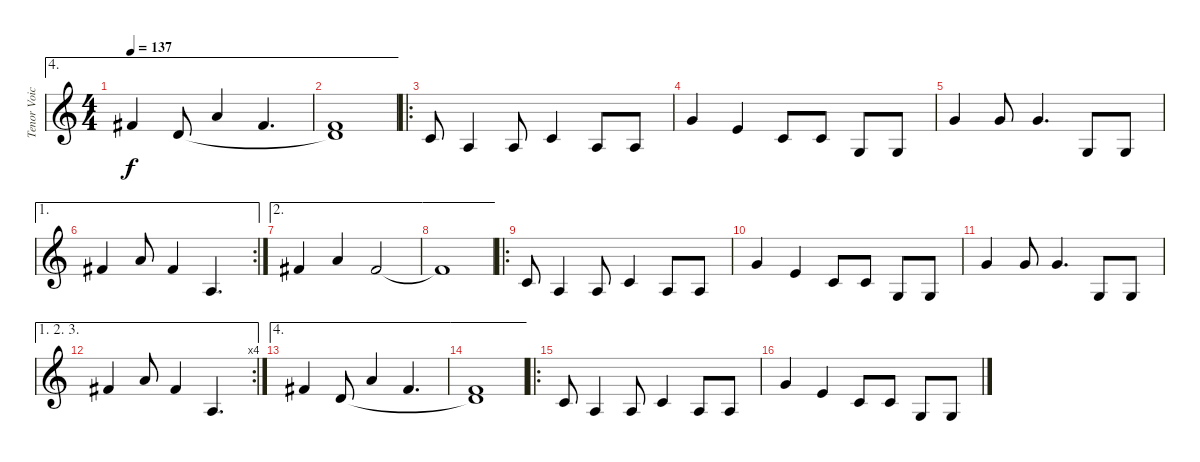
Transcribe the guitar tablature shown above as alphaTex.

\track ("Tenor Voice" "Tenor Voic") {instrument voiceoohs}
\staff {score}
\tuning (E4 B3 G3 D3 A2 E2 B1) {hide}
\ae 4
\ts (4 4)
\tempo 137
\clef g2
\ks c
2.1.4{dy f} 3.2.8 5.1.4 2.1.4{d} |
\ae 4
(1.1 3.2{t}).1 |
\ro
1.2.8 2.3.4 2.3.8 1.2.4 2.3.8 2.3.8 |
3.1.4 0.1.4 1.2.8 1.2.8 0.3.8 0.3.8 |
3.1.4 3.1.8 3.1.4{d} 0.3.8 0.3.8 |
\ae 1
\rc 2
2.1.4 5.1.8 2.1.4 2.3.4{d} |
\ae 2
2.1.4 5.1.4 2.1.2 |
\ae 2
2.1{t}.1 |
\ro
1.2.8 2.3.4 2.3.8 1.2.4 2.3.8 2.3.8 |
3.1.4 0.1.4 1.2.8 1.2.8 0.3.8 0.3.8 |
3.1.4 3.1.8 3.1.4{d} 0.3.8 0.3.8 |
\ae (1 2 3)
\rc 4
2.1.4 5.1.8 2.1.4 2.3.4{d} |
\ae 4
2.1.4 3.2.8 5.1.4 2.1.4{d} |
\ae 4
(1.1 3.2{t}).1 |
\ro
1.2.8 2.3.4 2.3.8 1.2.4 2.3.8 2.3.8 |
3.1.4 0.1.4 1.2.8 1.2.8 0.3.8 0.3.8
